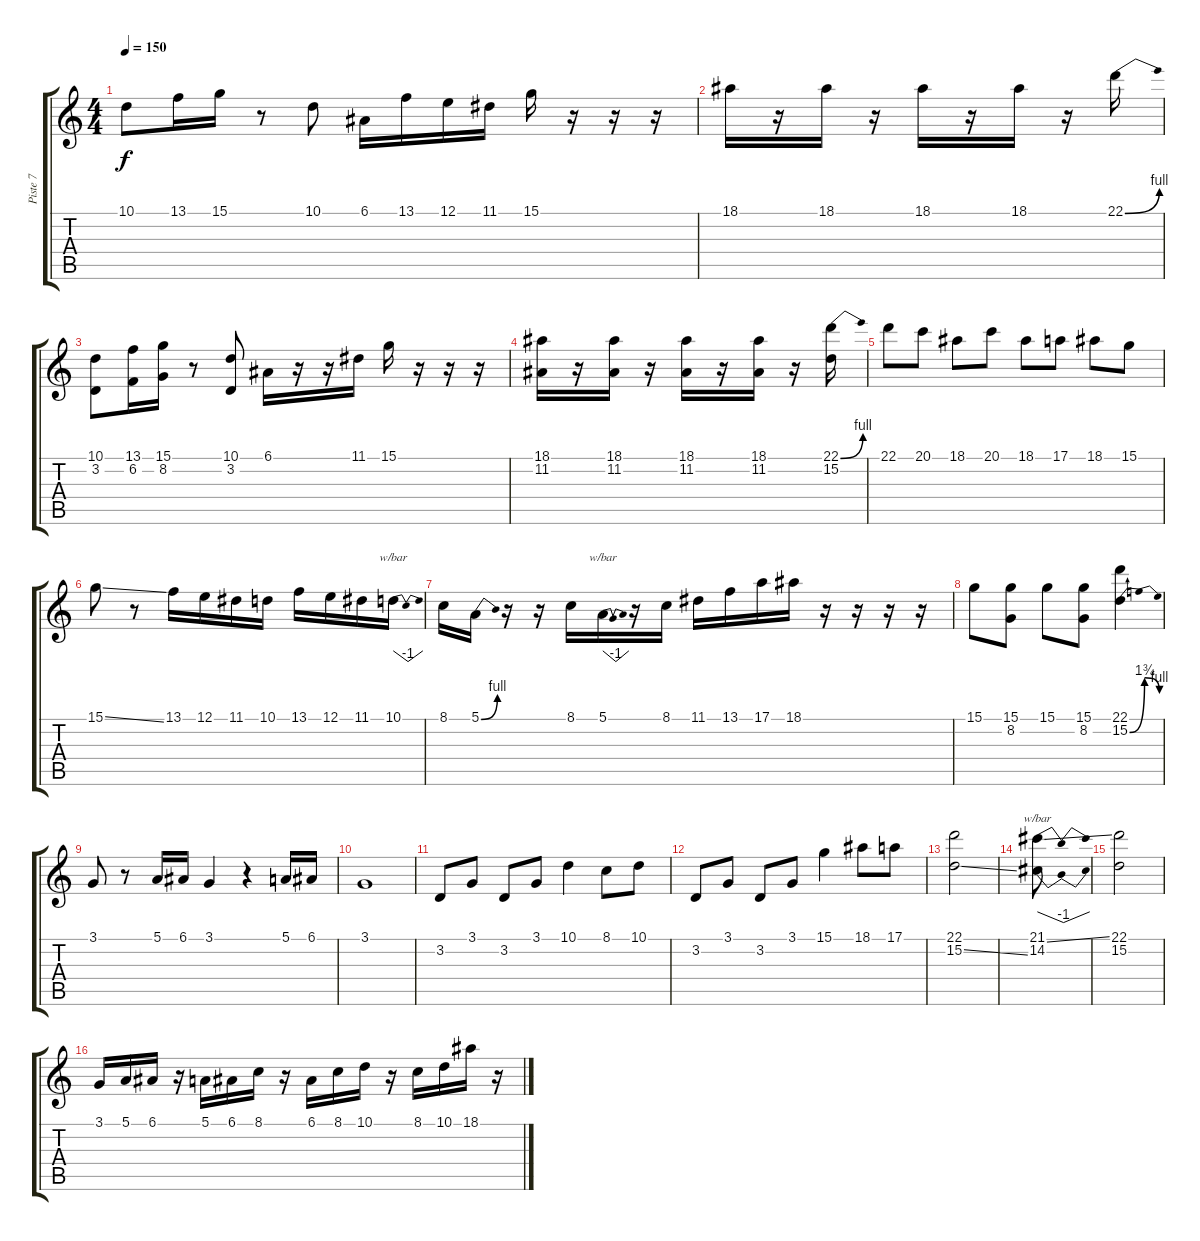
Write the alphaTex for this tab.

\track ("Piste 7" "Piste 7") {instrument vibraphone}
\staff {score tabs}
\tuning (E4 B3 G3 D3 A2 E2) {hide}
\ts (4 4)
\tempo 150
\clef g2
\ks c
10.1.8{dy f} 13.1.16 15.1.16 r.8 10.1.8 6.1.16 13.1.16 12.1.16 11.1.16 15.1.16 r.16 r.16 r.16 |
18.1.16 r.16 18.1.16 r.16 18.1.16 r.16 18.1.16 r.16 22.1{be (bend 0 0 60 4)}.16 |
(10.1 3.2).8 (13.1 6.2).16 (15.1 8.2).16 r.8 (10.1 3.2).8 6.1.16 r.16 r.16 11.1.16 15.1.16 r.16 r.16 r.16 |
(18.1 11.2).16 r.16 (18.1 11.2).16 r.16 (18.1 11.2).16 r.16 (18.1 11.2).16 r.16 (22.1{be (bend 0 0 60 4)} 15.2).16 |
22.1.8 20.1.8 18.1.8 20.1.8 18.1.8 17.1.8 18.1.8 15.1.8 |
15.1{ss}.8 r.8 13.1.16 12.1.16 11.1.16 10.1.16 13.1.16 12.1.16 11.1.16 10.1.16{tbe (dip default 0 0 30 -4 60 0)} |
8.1.16 5.1{be (bend 0 0 60 4)}.16 r.16 r.16 8.1.16 5.1.16{tbe (dip default 0 0 30 -4 60 0)} r.16 8.1.16 11.1.16 13.1.16 17.1.16 18.1.16 r.16 r.16 r.16 r.16 |
15.1.8 (15.1 8.2).8 15.1.8 (15.1 8.2).8 (22.1 15.2{be (bendrelease 0 0 30 7 30 7 60 4)}).4 |
3.1.8 r.8 5.1.16 6.1.16 3.1.4 r.4 5.1.16 6.1.16 |
3.1.1 |
3.2.8 3.1.8 3.2.8 3.1.8 10.1.4 8.1.8 10.1.8 |
3.2.8 3.1.8 3.2.8 3.1.8 15.1.4 18.1.8 17.1.8 |
(22.1 15.2{ss}).2 |
(21.1{ss} 14.2).8{tbe (dip default 0 0 30 -4 60 0)} |
(22.1 15.2).2 |
3.1.16 5.1.16 6.1.16 r.16 5.1.16 6.1.16 8.1.16 r.16 6.1.16 8.1.16 10.1.16 r.16 8.1.16 10.1.16 18.1.16 r.16
